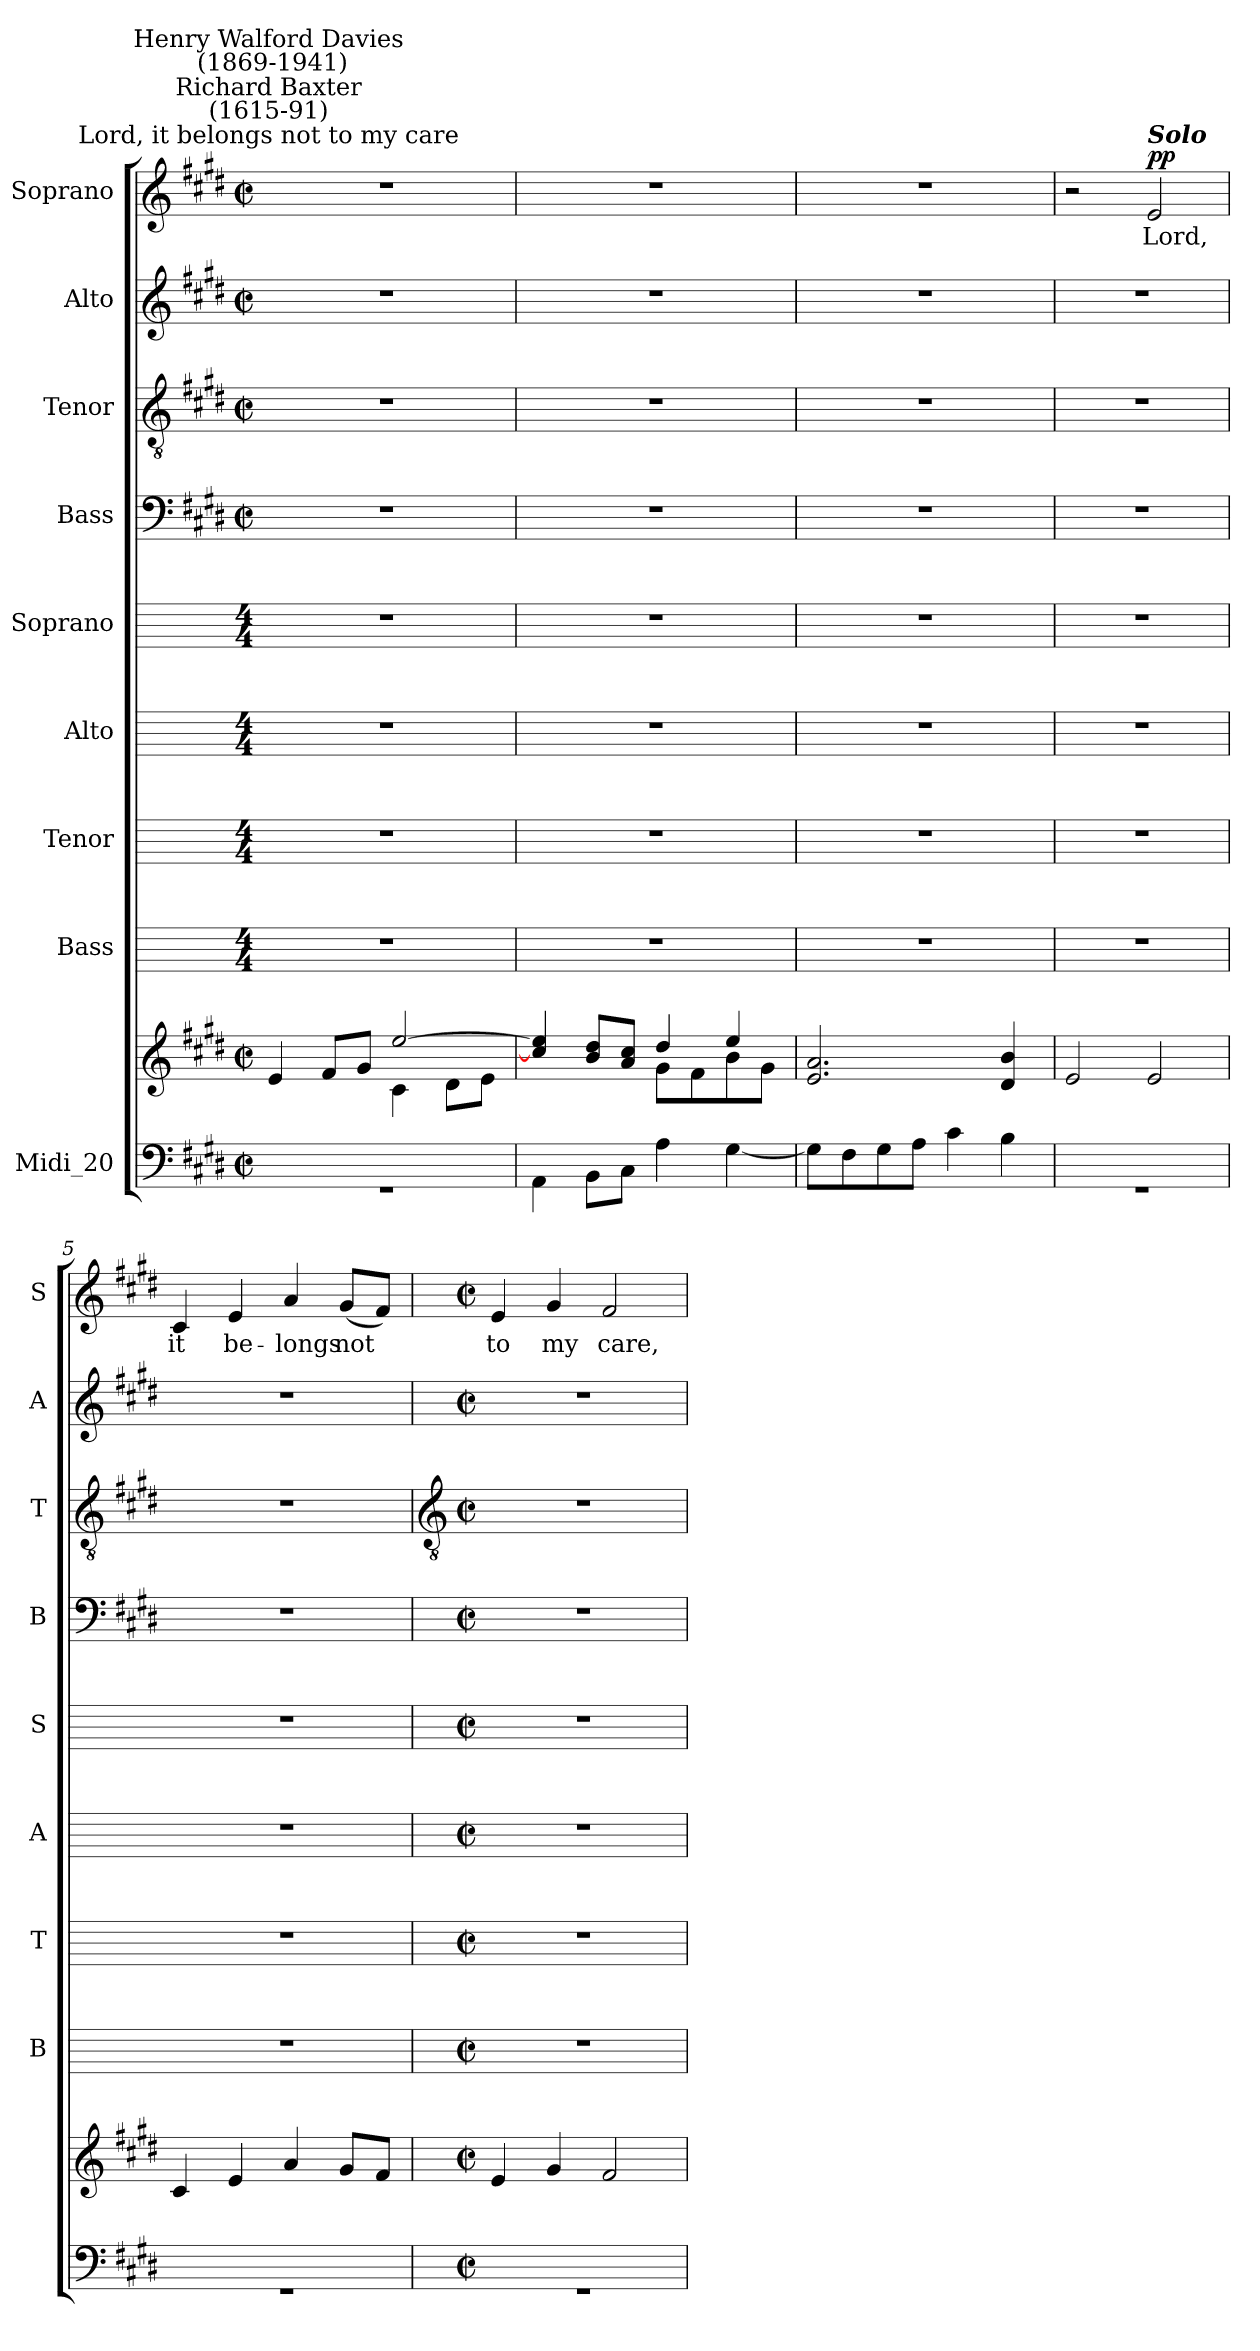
**kern	**kern	**kern	**kern	**kern	**kern	**kern	**kern	**kern	**kern	**text	**dynam
*part9	*part9	*part8	*part7	*part6	*part5	*part4	*part3	*part2	*part1	*part1	*part1
*staff10	*staff9	*staff8	*staff7	*staff6	*staff5	*staff4	*staff3	*staff2	*staff1	*staff1	*staff1
*I"Midi_20	*	*I"Bass	*I"Tenor	*I"Alto	*I"Soprano	*I"Bass	*I"Tenor	*I"Alto	*I"Soprano	*	*
*	*	*I'B	*I'T	*I'A	*I'S	*I'B	*I'T	*I'A	*I'S	*	*
*clefF4	*clefG2	*	*	*	*	*clefF4	*clefGv2	*clefG2	*clefG2	*	*
*k[f#c#g#d#]	*k[f#c#g#d#]	*	*	*	*	*k[f#c#g#d#]	*k[f#c#g#d#]	*k[f#c#g#d#]	*k[f#c#g#d#]	*	*
*E:	*E:	*	*	*	*	*E:	*E:	*E:	*E:	*	*
*M2/2	*M2/2	*M4/4	*M4/4	*M4/4	*M4/4	*M2/2	*M2/2	*M2/2	*M2/2	*	*
*met(c|)	*met(c|)	*	*	*	*	*met(c|)	*met(c|)	*met(c|)	*met(c|)	*	*
=1	=1	=1	=1	=1	=1	=1	=1	=1	=1	=1	=1
*^	*^	*	*	*	*	*	*	*	*	*	*
!	!	!	!	!	!	!	!	!	!	!	!LO:TX:a:cj:t=Lord, it belongs not to my care	!	!
!	!	!	!	!	!	!	!	!	!	!	!LO:TX:a:cj:t=Richard Baxter\n(1615-91)	!	!
!	!	!	!	!	!	!	!	!	!	!	!LO:TX:a:cj:t=Henry Walford Davies\n (1869-1941)	!	!
1ryy	1r	4e/	2ryy	1r	1r	1r	1r	1r	1r	1r	1r	.	.
.	.	8f#/L	.	.	.	.	.	.	.	.	.	.	.
.	.	8g#/J	.	.	.	.	.	.	.	.	.	.	.
.	.	[2ee/	4c#\	.	.	.	.	.	.	.	.	.	.
.	.	.	8d#\L	.	.	.	.	.	.	.	.	.	.
.	.	.	8e\J	.	.	.	.	.	.	.	.	.	.
=2	=2	=2	=2	=2	=2	=2	=2	=2	=2	=2	=2	=2	=2
1ryy	4AA\	4cc#/] 4ee/]	2ryy	1r	1r	1r	1r	1r	1r	1r	1r	.	.
.	8BB\L	8b/ 8dd#/L	.	.	.	.	.	.	.	.	.	.	.
.	8C#\J	8a/ 8cc#/J	.	.	.	.	.	.	.	.	.	.	.
.	4A\	4dd#/	8g#\L	.	.	.	.	.	.	.	.	.	.
.	.	.	8f#\	.	.	.	.	.	.	.	.	.	.
.	[4G#\	4ee/	8b\	.	.	.	.	.	.	.	.	.	.
.	.	.	8g#\J	.	.	.	.	.	.	.	.	.	.
=3	=3	=3	=3	=3	=3	=3	=3	=3	=3	=3	=3	=3	=3
1ryy	8G#\L]	2.e/ 2.a/	1ryy	1r	1r	1r	1r	1r	1r	1r	1r	.	.
.	8F#\	.	.	.	.	.	.	.	.	.	.	.	.
.	8G#\	.	.	.	.	.	.	.	.	.	.	.	.
.	8A\J	.	.	.	.	.	.	.	.	.	.	.	.
.	4c#\	.	.	.	.	.	.	.	.	.	.	.	.
.	4B\	4d#/ 4b/	.	.	.	.	.	.	.	.	.	.	.
=4	=4	=4	=4	=4	=4	=4	=4	=4	=4	=4	=4	=4	=4
1ryy	1r	2e/	1ryy	1r	1r	1r	1r	1r	1r	1r	2r	.	.
!	!	!	!	!	!	!	!	!	!	!	!LO:TX:a:Bi:t=Solo	!	!
!	!	!	!	!	!	!	!	!	!	!	!	!LO:LY:b	!LO:DY:b
.	.	2e/	.	.	.	.	.	.	.	.	2e	Lord,	pp
=5	=5	=5	=5	=5	=5	=5	=5	=5	=5	=5	=5	=5	=5
!	!	!	!	!	!	!	!	!	!	!	!	!LO:LY:b	!
1ryy	1r	4c#/	1ryy	1r	1r	1r	1r	1r	1r	1r	4c#	it	.
!	!	!	!	!	!	!	!	!	!	!	!	!LO:LY:b	!
.	.	4e/	.	.	.	.	.	.	.	.	4e	be-	.
!	!	!	!	!	!	!	!	!	!	!	!	!LO:LY:b	!
.	.	4a/	.	.	.	.	.	.	.	.	4a	-longs	.
!	!	!	!	!	!	!	!	!	!	!	!	!LO:LY:b	!
.	.	8g#/L	.	.	.	.	.	.	.	.	(<8g#L	not	.
.	.	8f#/J	.	.	.	.	.	.	.	.	8f#J)	.	.
!!LO:LB:g=z
=6	=6	=6	=6	=6	=6	=6	=6	=6	=6	=6	=6	=6	=6
*	*	*	*	*	*	*	*	*	*clefGv2	*	*	*	*
*M2/2	*	*M2/2	*	*M2/2	*M2/2	*M2/2	*M2/2	*M2/2	*M2/2	*M2/2	*M2/2	*	*
*met(c|)	*	*met(c|)	*	*met(c|)	*met(c|)	*met(c|)	*met(c|)	*met(c|)	*met(c|)	*met(c|)	*met(c|)	*	*
!	!	!	!	!	!	!	!	!	!	!	!	!LO:LY:b	!
1ryy	1r	4e/	1ryy	1r	1r	1r	1r	1r	1r	1r	4e	to	.
!	!	!	!	!	!	!	!	!	!	!	!	!LO:LY:b	!
.	.	4g#/	.	.	.	.	.	.	.	.	4g#	my	.
!	!	!	!	!	!	!	!	!	!	!	!	!LO:LY:b	!
.	.	2f#/	.	.	.	.	.	.	.	.	2f#	care,	.
*v	*v	*	*	*	*	*	*	*	*	*	*	*	*
*	*v	*v	*	*	*	*	*	*	*	*	*	*
=	=	=	=	=	=	=	=	=	=	=	=
*-	*-	*-	*-	*-	*-	*-	*-	*-	*-	*-	*-
